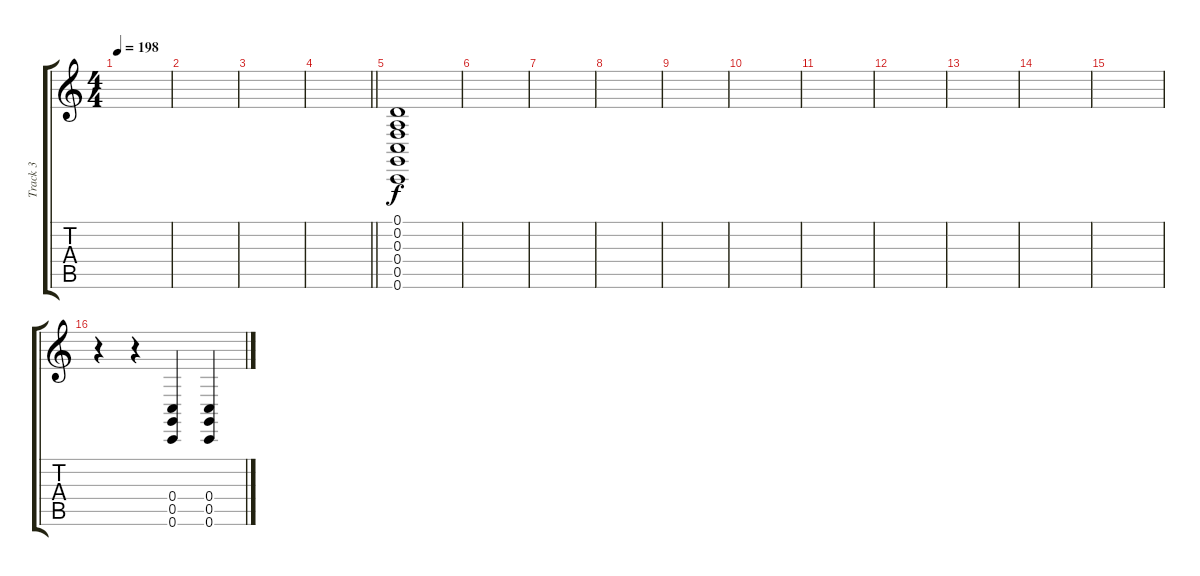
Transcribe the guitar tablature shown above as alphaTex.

\track ("Track 3" "Track 3") {instrument stringensemble1}
\staff {score tabs}
\tuning (D4 A3 F3 C3 G2 C2) {hide}
\ts (4 4)
\tempo 198
\clef g2
\ks c
|
|
|
\barLineRight lightlight
|
(0.1 0.2 0.3 0.4 0.5 0.6).1 |
|
|
|
|
|
|
|
|
|
|
r.4 r.4 (0.4 0.5 0.6).4 (0.4 0.5 0.6).4
